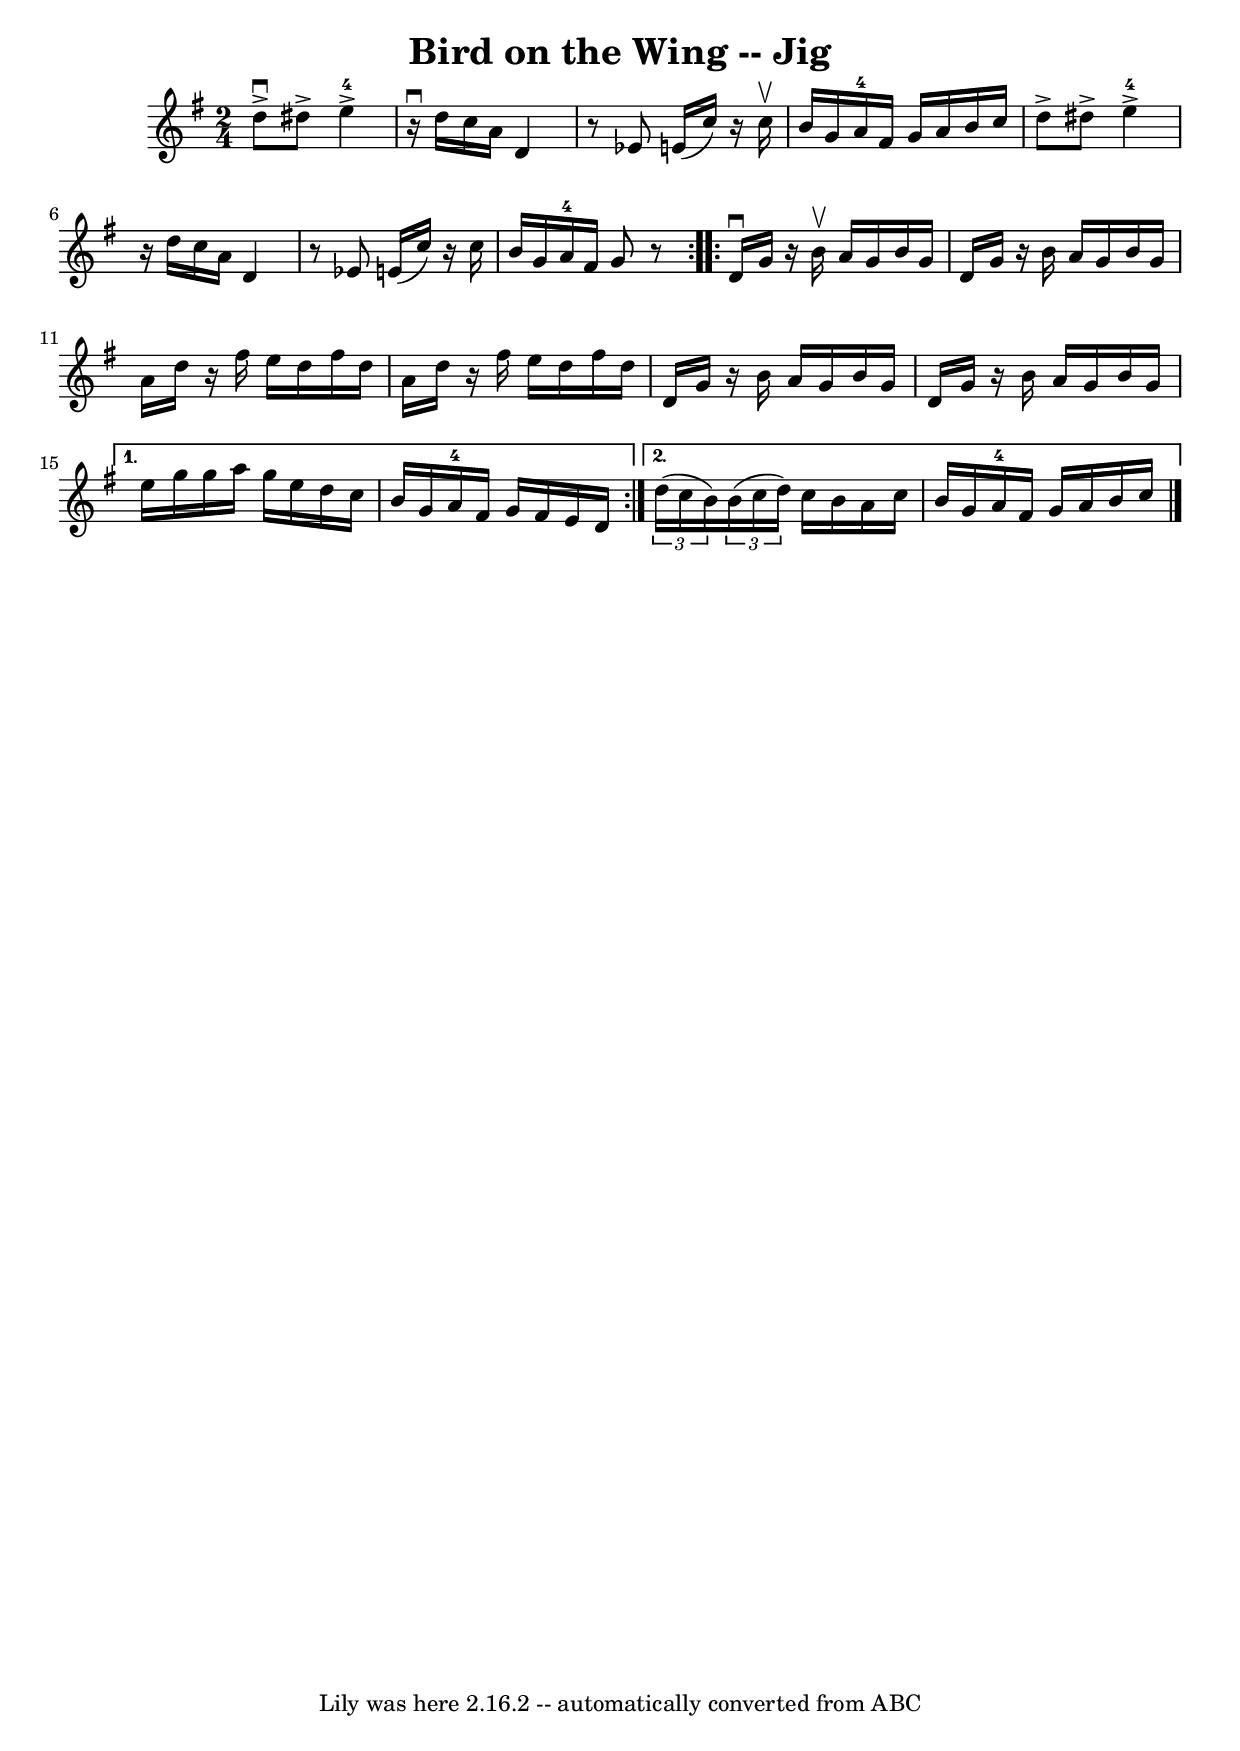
\version "2.16.2"
\include "Mammoth.ily"
\header {
  %% book = "Ryan's Mammoth Collection"
  crossRefNumber = "1"
  footnotes = "\\\\117 661"
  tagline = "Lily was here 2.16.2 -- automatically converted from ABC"
  title = "Bird on the Wing -- Jig"

}
voicedefault =  {



  \repeat volta 2 {

    \time 2/4 
    \key g \major
    d''8^\downbow^\accent dis''8^\accent e''4-4^\accent   |
    r16^\downbow d''16 c''16 a'16 d'4    
    |
    r8 ees'8 e'!16 (c''16)   r16 c''16^\upbow   |
    
    b'16 g'16 a'16-4 fis'16 g'16 a'16 b'16 c''16    |
    
    d''8^\accent dis''8^\accent e''4-4^\accent   |
    r16 
    d''16 c''16 a'16 d'4    |
    r8 ees'8 e'!16 (c''16)   
    r16 c''16    |
    b'16 g'16 a'16-4 fis'16 g'8    r8   
  }   
  
  \repeat volta 2 {
    d'16^\downbow g'16    r16 b'16^\upbow a'16 g'16  
    b'16 g'16    |
    d'16 g'16    r16 b'16 a'16 g'16 b'16   
    g'16    |
    a'16 d''16    r16 fis''16 e''16 d''16 fis''16   
    d''16    |
    a'16 d''16    r16 fis''16 e''16 d''16 fis''16  
    d''16    |
    d'16 g'16    r16 b'16 a'16 g'16 b'16    
    g'16    |
    d'16 g'16    r16 b'16 a'16 g'16 b'16 g'16    

  } \alternative{{ e''16 g''16 g''16 a''16 g''16 e''16 d''16  
		   c''16    |
		   b'16 g'16 a'16-4 fis'16 g'16 fis'16    
		   e'16 d'16    
		 } {   \times 2/3 { d''16 (c''16 b'16) 
				  }   
		       \times 2/3 { b'16 (c''16 d''16) 
				  } c''16 b'16 a'16 c''16   
		       |
		       b'16 g'16 a'16-4 fis'16 g'16 a'16 b'16    
		       c''16      \bar "|."   
		     }
	       }

}

\score{
  <<

    \context Staff="default"
    {
      \voicedefault 
      
    }

  >>
  \layout {
    
  }
  \midi {
  }

}
